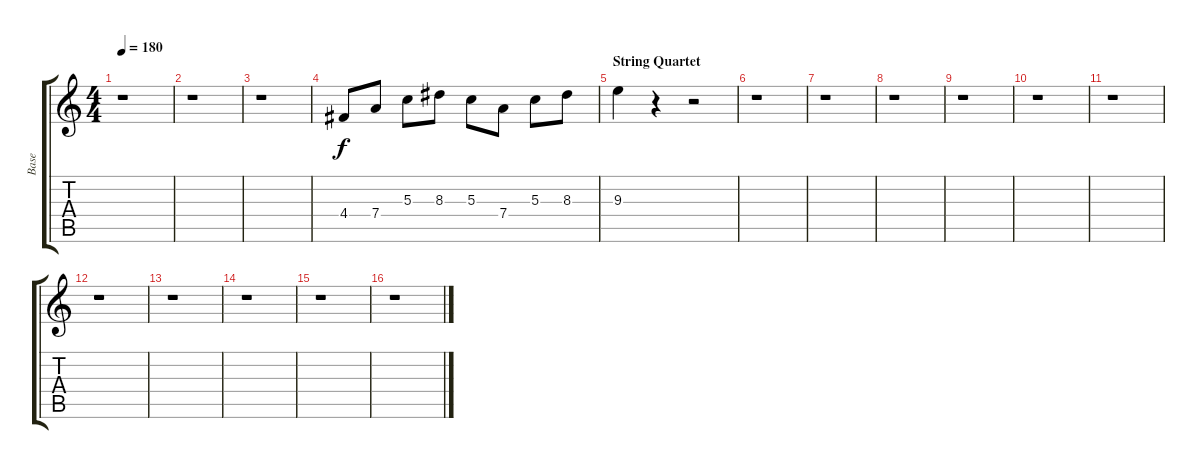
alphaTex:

\track ("Base" "Base") {instrument distortionguitar}
\staff {score tabs}
\tuning (E4 B3 G3 D3 A2 E2) {hide}
\ts (4 4)
\tempo 180
\clef g2
\ks c
r.1{dy f} |
r.1 |
r.1 |
4.4.8 7.4.8 5.3.8 8.3.8 5.3.8 7.4.8 5.3.8 8.3.8 |
\section ("" "String Quartet")
9.3.4 r.4 r.2 |
r.1 |
r.1 |
r.1 |
r.1 |
r.1 |
r.1 |
r.1 |
r.1 |
r.1 |
r.1 |
r.1
